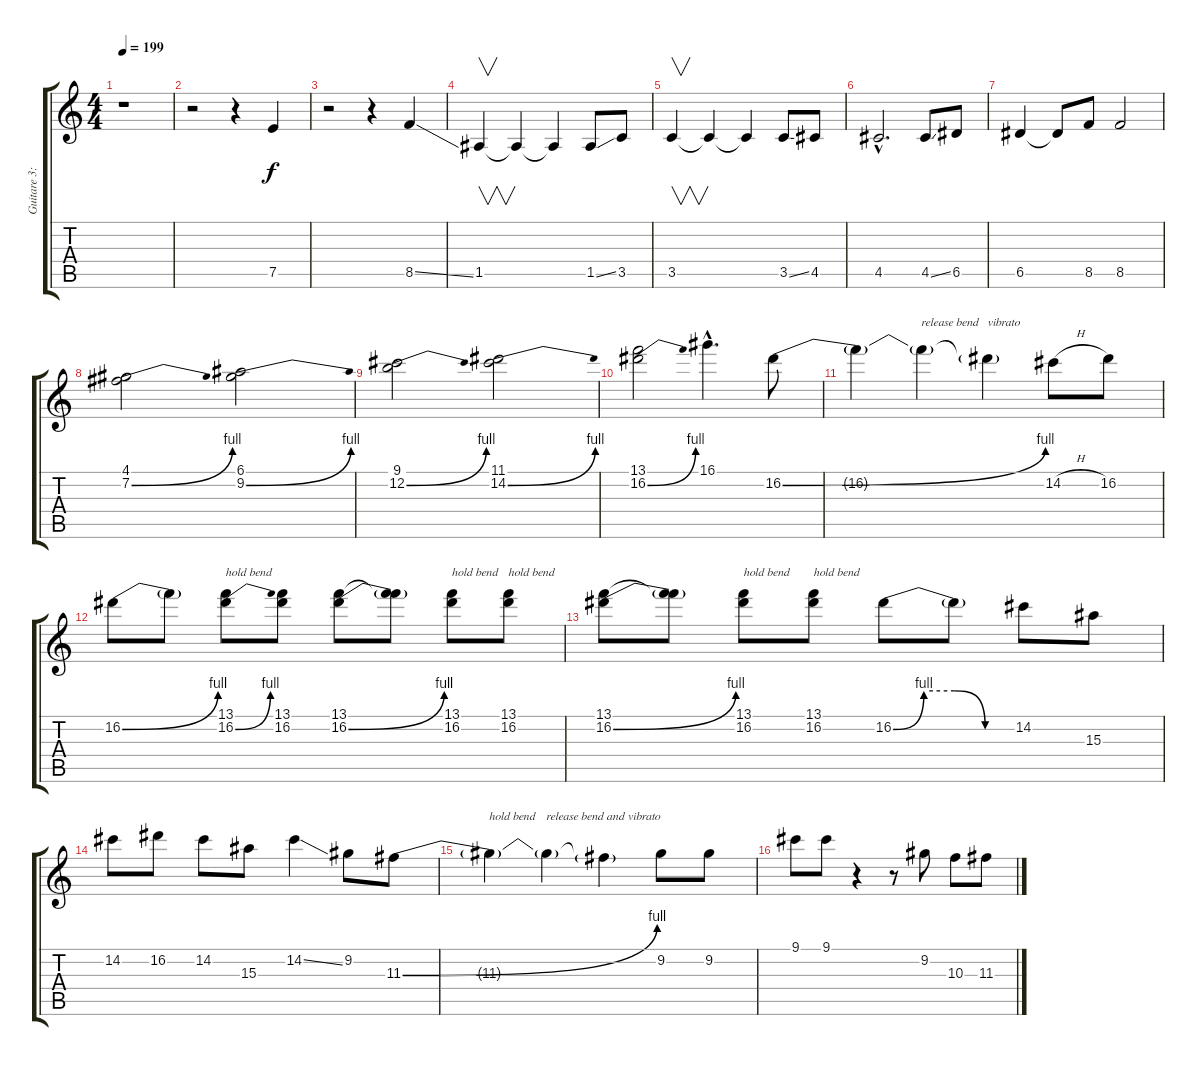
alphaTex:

\track ("Guitare 3: Distorsion" "Guitare 3:") {instrument distortionguitar}
\staff {score tabs}
\tuning (E4 B3 G3 D3 A2 E2) {hide}
\ts (4 4)
\tempo 199
\clef g2
\ks c
r.1{dy f} |
r.2 r.4 7.5.4 |
r.2 r.4 8.5{ss}.4 |
1.5.4{v} 1.5{t}.4 1.5{t}.4 1.5{ss}.8 3.5.8 |
3.5.4{v} 3.5{t}.4 3.5{t}.4 3.5{ss}.8 4.5.8 |
4.5{hac}.2{d} 4.5{ss}.8 6.5.8 |
6.5.4 6.5{t}.8 8.5.8 8.5.2 |
(4.1 7.2{be (bend 0 0 60 4)}).2 (6.1 9.2{be (bend 0 0 60 4)}).2 |
(9.1 12.2{be (bend 0 0 60 4)}).2 (11.1 14.2{be (bend 0 0 60 4)}).2 |
(13.1 16.2{be (bend 0 0 60 4)}).2 16.1{hac}.4{d} 16.2{be (bend 0 0 60 4)}.8 |
16.2{t}.4 16.2{t}.4{txt "release bend"} 16.2{t}.4{txt "vibrato"} 14.2{h}.8 16.2.8 |
16.2{be (bend 0 0 60 4)}.8 16.2{t}.8 (13.1 16.2{be (bend 0 0 60 4)}).8{txt "hold bend"} (13.1 16.2).8 (13.1 16.2{be (bend 0 0 60 4)}).8 (13.1{t} 16.2{t}).8 (13.1 16.2).8{txt "hold bend"} (13.1 16.2).8{txt "hold bend"} |
(13.1 16.2{be (bend 0 0 60 4)}).8 (13.1{t} 16.2{t}).8 (13.1 16.2).8{txt "hold bend"} (13.1 16.2).8{txt "hold bend"} 16.2{be (custom 0 0 15 4 30 4 45 0 60 0)}.8 16.2{t}.8 14.2.8 15.3.8 |
14.2.8 16.2.8 14.2.8 15.3.8 14.2{ss}.4 9.2.8 11.3{be (bend 0 0 60 4)}.8 |
11.3{t}.4{txt "hold bend"} 11.3{t}.4{txt "release bend and vibrato"} 11.3{t}.4 9.2.8 9.2.8 |
9.1.8 9.1.8 r.4 r.8 9.2.8 10.3.8 11.3{ss}.8
